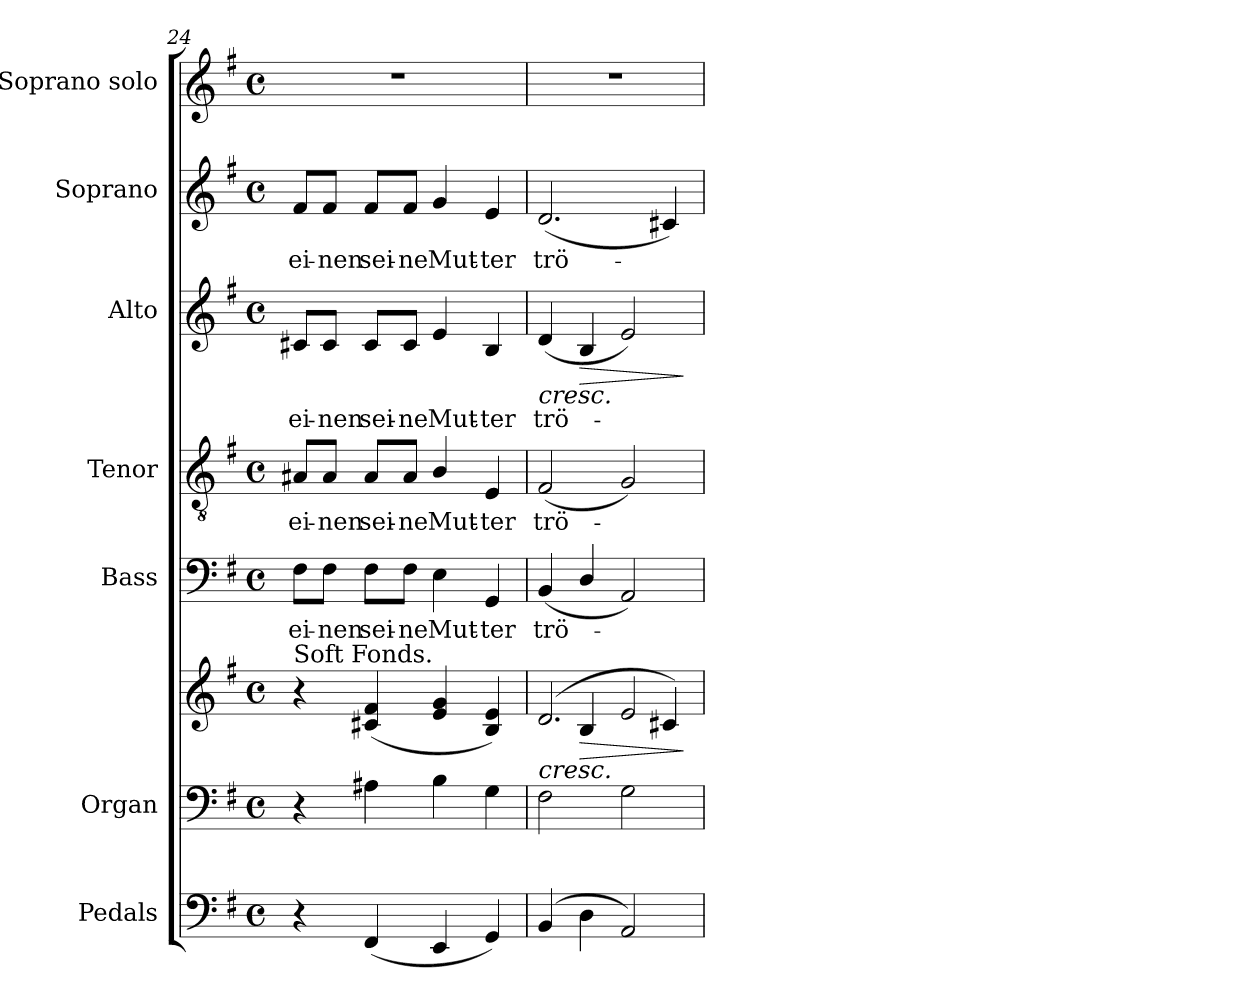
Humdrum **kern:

**kern	**kern	**kern	**dynam	**kern	**text	**kern	**text	**kern	**text	**dynam	**kern	**text	**kern
*part7	*part6	*part6	*part6	*part5	*part5	*part4	*part4	*part3	*part3	*part3	*part2	*part2	*part1
*staff8	*staff7	*staff6	*staff6/7	*staff5	*staff5	*staff4	*staff4	*staff3	*staff3	*staff3	*staff2	*staff2	*staff1
*I"Pedals	*I"Organ	*	*	*I"Bass	*	*I"Tenor	*	*I"Alto	*	*	*I"Soprano	*	*I"Soprano solo
*I'Ped.	*I'Org.	*	*	*I'B.	*	*I'T.	*	*I'A.	*	*	*I'S.	*	*I'S.
*clefF4	*clefF4	*clefG2	*	*clefF4	*	*clefGv2	*	*clefG2	*	*	*clefG2	*	*clefG2
*	*	*	*	*	*	*ITrd7c12	*	*	*	*	*	*	*
*k[f#]	*k[f#]	*k[f#]	*	*k[f#]	*	*k[f#]	*	*k[f#]	*	*	*k[f#]	*	*k[f#]
*G:	*G:	*G:	*	*G:	*	*G:	*	*G:	*	*	*G:	*	*G:
*M4/4	*M4/4	*M4/4	*	*M4/4	*	*M4/4	*	*M4/4	*	*	*M4/4	*	*M4/4
*met(c)	*met(c)	*met(c)	*	*met(c)	*	*met(c)	*	*met(c)	*	*	*met(c)	*	*met(c)
=24	=24	=24	=24	=24	=24	=24	=24	=24	=24	=24	=24	=24	=24
!	!	!	!	!	!LO:LY:b:color=#000000	!	!	!	!	!	!	!	!
!	!	!	!	!	!	!	!LO:LY:b:color=#000000	!	!	!	!	!	!
!	!	!	!	!	!	!	!	!	!LO:LY:b:color=#000000	!	!	!	!
!	!	!LO:TX:a:t=Soft Fonds.	!	!	!	!	!	!	!	!	!	!	!
!	!	!	!	!	!	!	!	!	!	!	!	!LO:LY:b:color=#000000	!
4r	4r	4r	.	8F#i\L	ei-	8AA#Xi/L	ei-	8c#Xi/L	ei-	.	8f#i/L	ei-	1r
!	!	!	!	!	!LO:LY:b:color=#000000	!	!	!	!	!	!	!	!
!	!	!	!	!	!	!	!LO:LY:b:color=#000000	!	!	!	!	!	!
!	!	!	!	!	!	!	!	!	!LO:LY:b:color=#000000	!	!	!	!
!	!	!	!	!	!	!	!	!	!	!	!	!LO:LY:b:color=#000000	!
.	.	.	.	8F#i\J	-nen	8AA#i/J	-nen	8c#i/J	-nen	.	8f#i/J	-nen	.
!	!	!	!	!	!LO:LY:b:color=#000000	!	!	!	!	!	!	!	!
!	!	!	!	!	!	!	!LO:LY:b:color=#000000	!	!	!	!	!	!
!	!	!	!	!	!	!	!	!	!LO:LY:b:color=#000000	!	!	!	!
!	!	!	!	!	!	!	!	!	!	!	!	!LO:LY:b:color=#000000	!
(4FF#i/	4A#Xi\	(4c#Xi/ 4f#i	.	8F#i\L	sei-	8AA#i/L	sei-	8c#i/L	sei-	.	8f#i/L	sei-	.
!	!	!	!	!	!LO:LY:b:color=#000000	!	!	!	!	!	!	!	!
!	!	!	!	!	!	!	!LO:LY:b:color=#000000	!	!	!	!	!	!
!	!	!	!	!	!	!	!	!	!LO:LY:b:color=#000000	!	!	!	!
!	!	!	!	!	!	!	!	!	!	!	!	!LO:LY:b:color=#000000	!
.	.	.	.	8F#i\J	-ne	8AA#i/J	-ne	8c#i/J	-ne	.	8f#i/J	-ne	.
!	!	!	!	!	!LO:LY:b:color=#000000	!	!	!	!	!	!	!	!
!	!	!	!	!	!	!	!LO:LY:b:color=#000000	!	!	!	!	!	!
!	!	!	!	!	!	!	!	!	!LO:LY:b:color=#000000	!	!	!	!
!	!	!	!	!	!	!	!	!	!	!	!	!LO:LY:b:color=#000000	!
4EEi/	4Bi\	4ei/ 4gi	.	4Ei\	Mut-	4BBi/	Mut-	4ei/	Mut-	.	4gi/	Mut-	.
!	!	!	!	!	!LO:LY:b:color=#000000	!	!	!	!	!	!	!	!
!	!	!	!	!	!	!	!LO:LY:b:color=#000000	!	!	!	!	!	!
!	!	!	!	!	!	!	!	!	!LO:LY:b:color=#000000	!	!	!	!
!	!	!	!	!	!	!	!	!	!	!	!	!LO:LY:b:color=#000000	!
4GGi/)	4Gi\	4Bi/ 4ei)	.	4GGi/	-ter	4EEi/	-ter	4Bi/	-ter	.	4ei/	-ter	.
=25	=25	=25	=25	=25	=25	=25	=25	=25	=25	=25	=25	=25	=25
!	!	!	!LO:HP:b	!	!	!	!	!	!	!	!	!	!
*	*	*^	*	*	*	*	*	*	*	*	*	*	*
!	!	!	!	!	!	!LO:LY:b:color=#000000	!	!	!	!	!	!	!	!
!	!	!	!	!	!	!	!	!LO:LY:b:color=#000000	!	!	!	!	!	!
!	!	!	!	!	!	!	!	!	!	!LO:LY:b:color=#000000	!LO:HP:b	!	!	!
!	!	!	!	!	!	!	!	!	!	!	!	!	!LO:LY:b:color=#000000	!
(4BBi/	2F#i\	(2.di/	4ryy	<	(4BBi/	trö-	(2FF#i/	trö-	(4di/	trö-	<	(2.di/	trö-	1r
!	!	!	!	!LO:HP:b	!	!	!	!	!	!	!LO:HP:b	!	!	!
4Di\	.	.	4Bi/	>	4Di/	.	.	.	4Bi/	.	>	.	.	.
2AAi/)	2Gi\	.	2ei/	.	2AAi/)	.	2GGi/)	.	2ei/)	.	[	.	.	.
.	.	4c#Xi/)	.	[	.	.	.	.	.	.	.	4c#Xi/)	.	.
*	*	*v	*v	*	*	*	*	*	*	*	*	*	*	*
.	.	.	]	.	.	.	.	.	.	]	.	.	.
=	=	=	=	=	=	=	=	=	=	=	=	=	=
*-	*-	*-	*-	*-	*-	*-	*-	*-	*-	*-	*-	*-	*-
